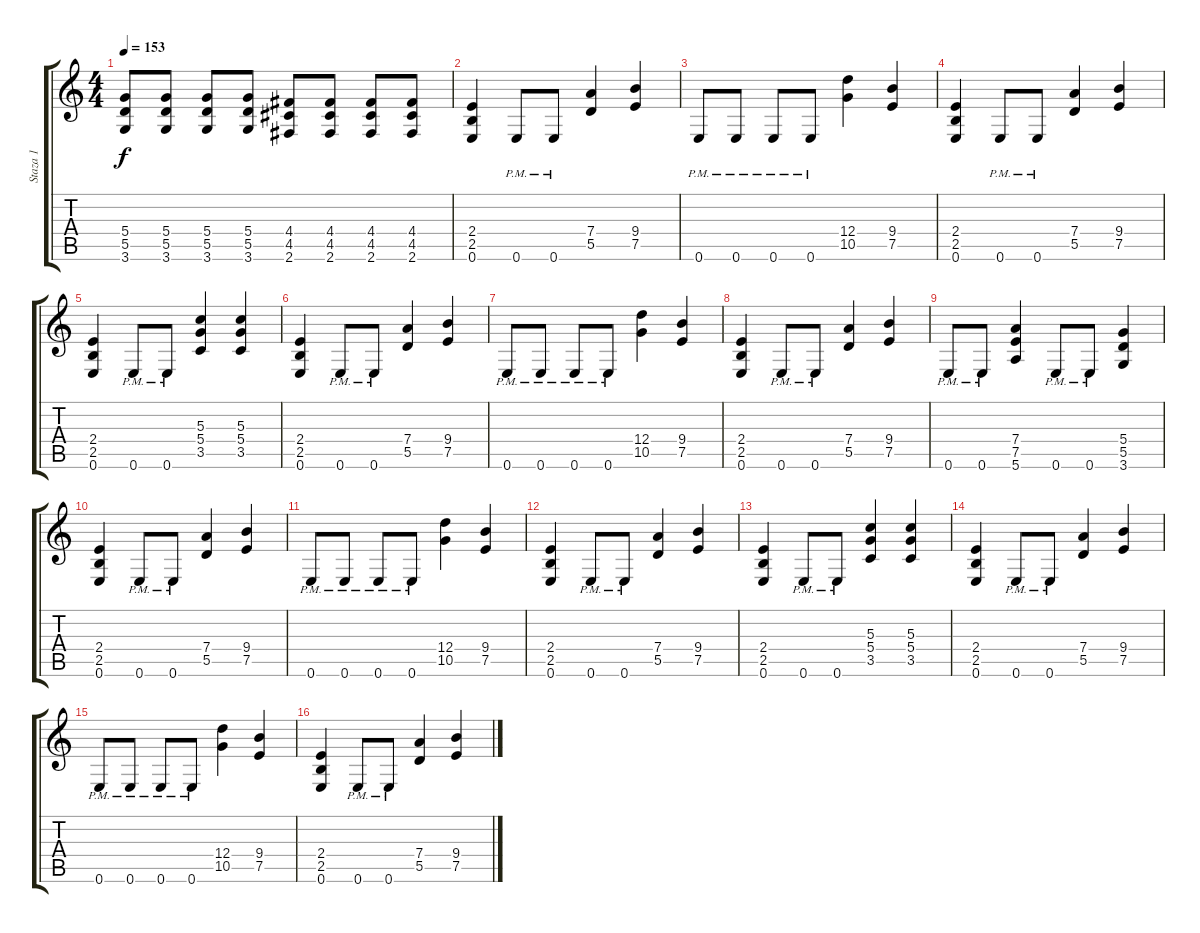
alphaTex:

\track ("Staza 1" "Staza 1") {instrument distortionguitar}
\staff {score tabs}
\tuning (E4 B3 G3 D3 A2 E2) {hide}
\ts (4 4)
\tempo 153
\clef g2
\ks c
(5.4 5.5 3.6).8{dy f instrument distortionguitar} (5.4 5.5 3.6).8 (5.4 5.5 3.6).8 (5.4 5.5 3.6).8 (4.4 4.5 2.6).8 (4.4 4.5 2.6).8 (4.4 4.5 2.6).8 (4.4 4.5 2.6).8 |
(2.4 2.5 0.6).4 0.6{pm}.8 0.6{pm}.8 (7.4 5.5).4 (9.4 7.5).4 |
0.6{pm}.8 0.6{pm}.8 0.6{pm}.8 0.6{pm}.8 (12.4 10.5).4 (9.4 7.5).4 |
(2.4 2.5 0.6).4 0.6{pm}.8 0.6{pm}.8 (7.4 5.5).4 (9.4 7.5).4 |
(2.4 2.5 0.6).4 0.6{pm}.8 0.6{pm}.8 (5.3 5.4 3.5).4 (5.3 5.4 3.5).4 |
(2.4 2.5 0.6).4 0.6{pm}.8 0.6{pm}.8 (7.4 5.5).4 (9.4 7.5).4 |
0.6{pm}.8 0.6{pm}.8 0.6{pm}.8 0.6{pm}.8 (12.4 10.5).4 (9.4 7.5).4 |
(2.4 2.5 0.6).4 0.6{pm}.8 0.6{pm}.8 (7.4 5.5).4 (9.4 7.5).4 |
0.6{pm}.8 0.6{pm}.8 (7.4 7.5 5.6).4 0.6{pm}.8 0.6{pm}.8 (5.4 5.5 3.6).4 |
(2.4 2.5 0.6).4 0.6{pm}.8 0.6{pm}.8 (7.4 5.5).4 (9.4 7.5).4 |
0.6{pm}.8 0.6{pm}.8 0.6{pm}.8 0.6{pm}.8 (12.4 10.5).4 (9.4 7.5).4 |
(2.4 2.5 0.6).4 0.6{pm}.8 0.6{pm}.8 (7.4 5.5).4 (9.4 7.5).4 |
(2.4 2.5 0.6).4 0.6{pm}.8 0.6{pm}.8 (5.3 5.4 3.5).4 (5.3 5.4 3.5).4 |
(2.4 2.5 0.6).4 0.6{pm}.8 0.6{pm}.8 (7.4 5.5).4 (9.4 7.5).4 |
0.6{pm}.8 0.6{pm}.8 0.6{pm}.8 0.6{pm}.8 (12.4 10.5).4 (9.4 7.5).4 |
(2.4 2.5 0.6).4 0.6{pm}.8 0.6{pm}.8 (7.4 5.5).4 (9.4 7.5).4
